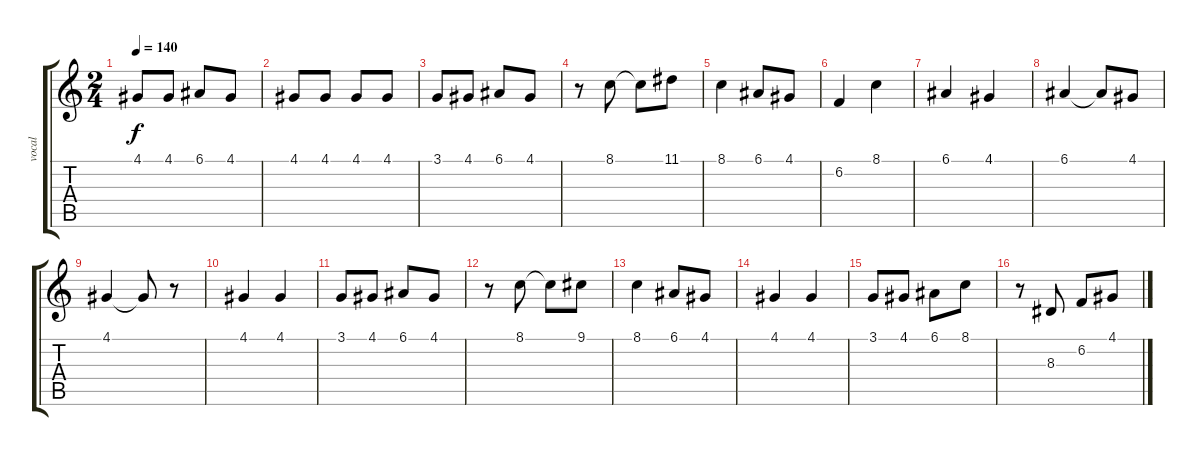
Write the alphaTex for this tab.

\track ("vocal" "vocal") {instrument violin}
\staff {score tabs}
\tuning (E4 B3 G3 D3 A2 E2) {hide}
\ts (2 4)
\tempo 140
\clef g2
\ks c
4.1{t}.8{dy f} 4.1.8 6.1.8 4.1.8 |
4.1.8 4.1.8 4.1.8 4.1.8 |
3.1.8 4.1.8 6.1.8 4.1.8 |
r.8 8.1.8 8.1{t}.8 11.1.8 |
8.1.4 6.1.8 4.1.8 |
6.2.4 8.1.4 |
6.1.4 4.1.4 |
6.1.4 6.1{t}.8 4.1.8 |
4.1.4 4.1{t}.8 r.8 |
4.1.4 4.1.4 |
3.1.8 4.1.8 6.1.8 4.1.8 |
r.8 8.1.8 8.1{t}.8 9.1.8 |
8.1.4 6.1.8 4.1.8 |
4.1.4 4.1.4 |
3.1.8 4.1.8 6.1.8 8.1.8 |
r.8 8.3.8 6.2.8 4.1.8
